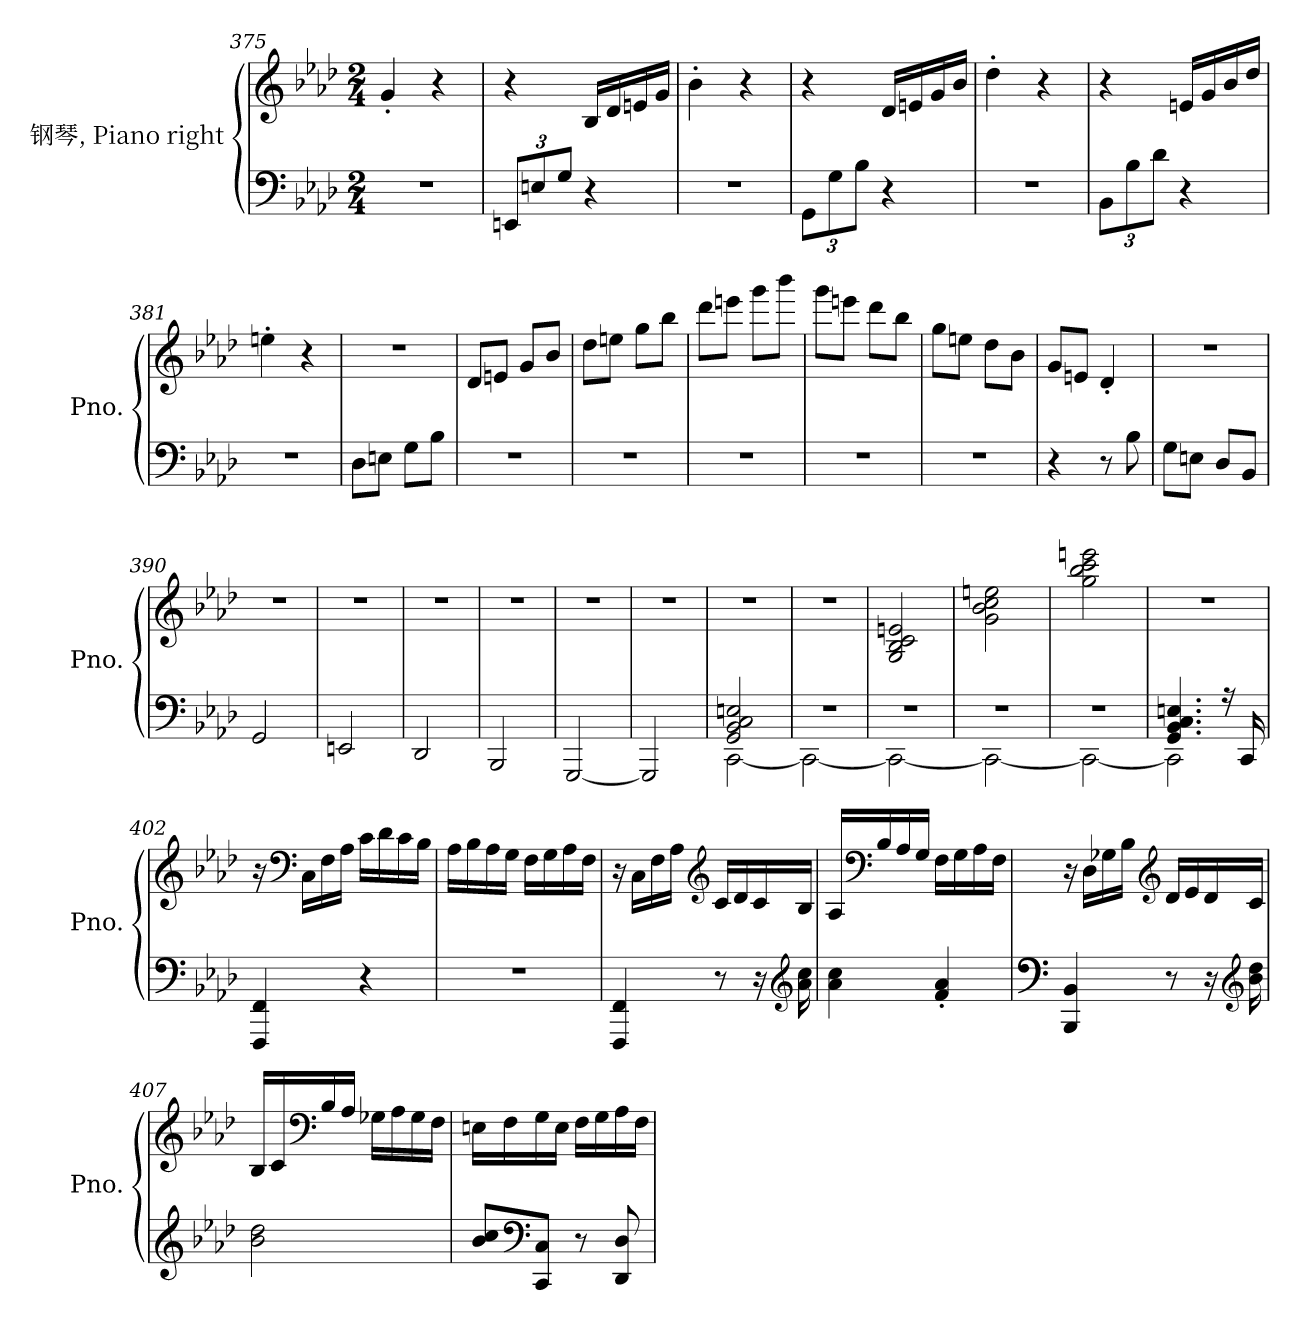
**kern	**kern
*part1	*part1
*staff2	*staff1
*I"钢琴, Piano right	*
*I'Pno.	*
*clefF4	*clefG2
*k[b-e-a-d-]	*k[b-e-a-d-]
*M2/4	*M2/4
*MM140	*MM140
=375	=375
2r	4g'/
.	4r
=376	=376
*Xbrackettup	*
12EEn/L	4r
12En/	.
12G/J	.
*	*MM139
4r	16B-/LL
*	*MM138
.	16d-/
.	16en/
.	16g/JJ
=377	=377
*	*MM140
2r	4b-'\
.	4r
=378	=378
12GG\L	4r
12G\	.
12B-\J	.
4r	16d-/LL
.	16en/
.	16g/
.	16b-/JJ
!!LO:LB:g=z
=379	=379
2r	4dd-'\
.	4r
=380	=380
12BB-\L	4r
12B-\	.
12d-\J	.
4r	16en/LL
.	16g/
.	16b-/
.	16dd-/JJ
=381	=381
2r	4een'\
.	4r
=382	=382
8D-\L	2r
8En\J	.
8G\L	.
8B-\J	.
=383	=383
2r	8d-/L
.	8en/J
.	8g/L
.	8b-/J
=384	=384
2r	8dd-\L
.	8een\J
.	8gg\L
.	8bb-\J
=385	=385
2r	8ddd-\L
.	8eeen\J
.	8ggg\L
.	8bbb-\J
!!LO:LB:g=z
=386	=386
2r	8ggg\L
.	8eeen\J
.	8ddd-\L
.	8bb-\J
=387	=387
2r	8gg\L
.	8een\J
.	8dd-\L
.	8b-\J
=388	=388
4r	8g/L
.	8en/J
8r	4d-'/
8B-\	.
=389	=389
8G\L	2r
8En\J	.
8D-/L	.
8BB-/J	.
=390	=390
2GG/	2r
=391	=391
2EEn/	2r
=392	=392
2DD-/	2r
=393	=393
2BBB-/	2r
=394	=394
[2GGG/	2r
=395	=395
2GGG/]	2r
=396	=396
*^	*
2GG/ 2BB-/ 2C/ 2En/	[2CC\	2r
!!LO:LB:g=z
=397	=397	=397
2r	2CC\_	2r
=398	=398	=398
2r	2CC\_	2G/ 2B-/ 2c/ 2en/
=399	=399	=399
2r	2CC\_	2g\ 2b-\ 2cc\ 2een\
=400	=400	=400
2r	2CC\_	2gg\ 2bb-\ 2ccc\ 2eeen\
=401	=401	=401
4.GG/ 4.BB-/ 4.C/ 4.En/	2CC\]	2r
16r	.	.
16CC/	.	.
*v	*v	*
=402	=402
*	*MM144
4FFF/ 4FF/	16r
*	*clefF4
.	16C\LL
.	16F\
*	*MM145
.	16A-\JJ
*	*MM146
4r	16c\LL
.	16d-\
.	16c\
.	16B-\JJ
=403	=403
2r	16A-\LL
.	16B-\
.	16A-\
.	16G\JJ
.	16F\LL
.	16G\
.	16A-\
*	*MM138
.	16F\JJ
!!LO:LB:g=z
=404	=404
*	*MM144
4FFF/ 4FF/	16r
.	16C\LL
.	16F\
.	16A-\JJ
*	*clefG2
8r	16c/LL
.	16d-/
*	*MM142
16r	16c/
*clefG2	*
16a-\ 16cc\	16B-/JJ
=405	=405
*	*MM144
4a-\ 4cc\	16A-/LL
*	*clefF4
.	16B-/
.	16A-/
.	16G/JJ
4f/' 4a-/'	16F\LL
.	16G\
.	16A-\
*	*MM138
.	16F\JJ
=406	=406
*clefF4	*
*	*MM144
4BBB-/ 4BB-/	16r
.	16D-\LL
.	16G-X\
.	16B-\JJ
*	*clefG2
8r	16d-/LL
.	16e-/
*	*MM141
16r	16d-/
*clefG2	*
16b-\ 16dd-\	16c/JJ
!!LO:PB:g=z
=407	=407
*	*MM144
2b-\ 2dd-\	16B-/LL
.	16c/
*	*clefF4
.	16B-/
.	16A-/JJ
.	16G-X\LL
.	16A-\
.	16G-\
*	*MM138
.	16F\JJ
=408	=408
*	*MM142
8b-/ 8cc/L	16En\LL
.	16F\
*clefF4	*
8CC/ 8C/J	16G\
*	*MM138
.	16E\JJ
*	*MM142
8r	16F\LL
.	16G\
8DD-/ 8D-/	16A-\
*	*MM138
.	16F\JJ
=	=
*-	*-
